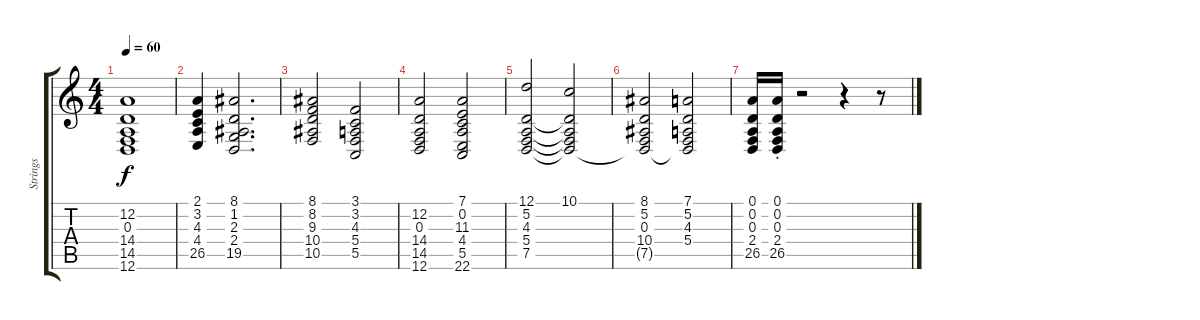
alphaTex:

\track ("Strings" "Strings") {instrument stringensemble1}
\staff {score tabs}
\tuning (D4 A3 F3 C3 G2 D2) {hide}
\ts (4 4)
\tempo 60
\clef g2
\ks c
(12.2 0.3 14.4 14.5 12.6).1{dy f} |
(2.1 3.2 4.3 4.4 26.5).4 (8.1 1.2 2.3 2.4 19.5).2{d} |
(8.1 8.2 9.3 10.4 10.5).2 (3.1 3.2 4.3 5.4 5.5).2 |
(12.2 0.3 14.4 14.5 12.6).2 (7.1 0.2 11.3 4.4 5.5 22.6).2 |
(12.1 5.2 4.3 5.4 7.5).2 (10.1 5.2{t} 4.3{t} 5.4{t} 7.5{t}).2 |
(8.1 5.2 0.3 10.4 7.5{t}).2 (7.1 5.2 4.3 5.4 7.5{t}).2 |
(0.1 0.2 0.3 2.4 26.5).16 (0.1{st} 0.2{st} 0.3{st} 2.4{st} 26.5{st}).16 r.2 r.4 r.8
